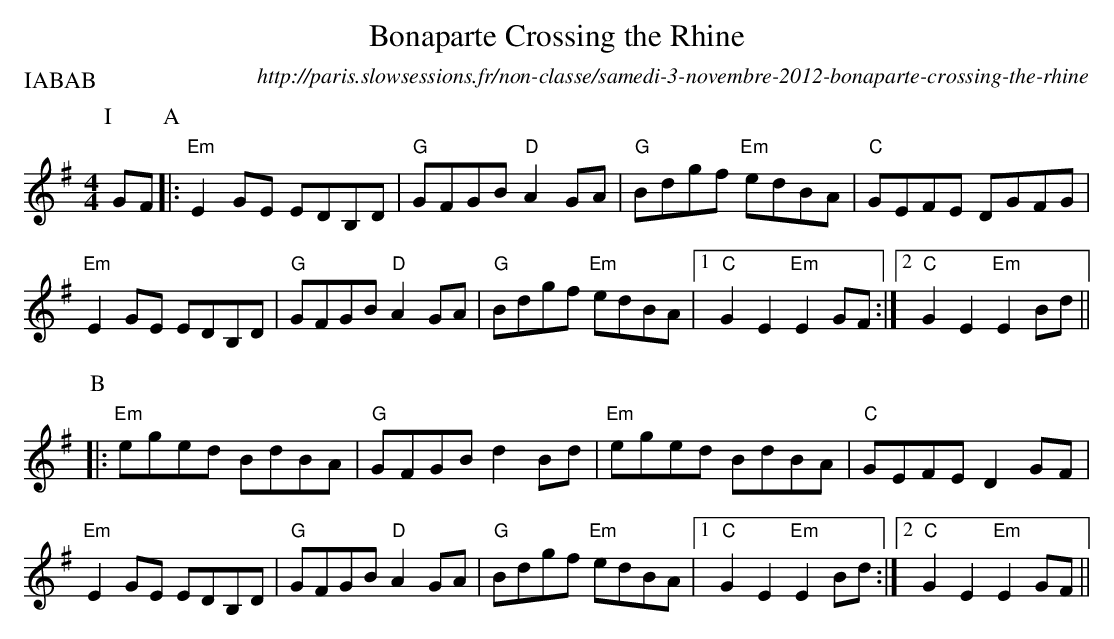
X:1
T:Bonaparte Crossing the Rhine
O:http://paris.slowsessions.fr/non-classe/samedi-3-novembre-2012-bonaparte-crossing-the-rhine
M:4/4
L:1/8
P:IABAB
K:Em
P:I
GF\
P:A
|:"Em"E2GE EDB,D|"G"GFGB "D"A2GA|"G"Bdgf "Em"edBA|"C"GEFE DGFG|
  "Em"E2GE EDB,D|"G"GFGB "D"A2GA|"G"Bdgf "Em"edBA|1"C"G2E2 "Em"E2GF:|2"C"G2E2 "Em"E2Bd||
P:B
|:"Em"eged BdBA|"G"GFGB d2Bd|"Em"eged BdBA|"C"GEFE D2GF|
  "Em"E2GE EDB,D|"G"GFGB "D"A2GA|"G"Bdgf "Em"edBA|1"C"G2E2 "Em"E2Bd:|2"C"G2E2 "Em"E2GF||
